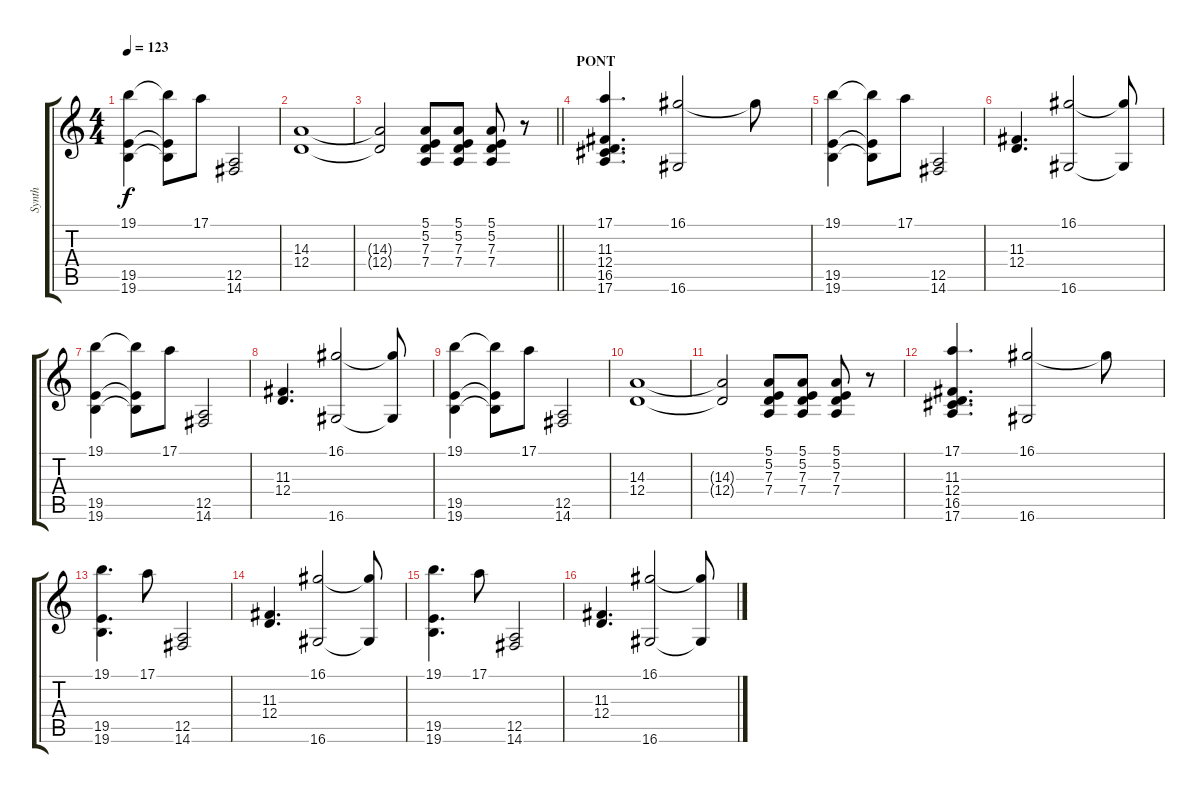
\track ("Synth" "Synth") {instrument stringensemble1}
\staff {score tabs}
\tuning (E4 B3 G3 D3 A2 E2) {hide}
\ts (4 4)
\tempo 123
\clef g2
\ks c
(19.1 19.5 19.6).4{dy f} (19.1{t} 19.5{t} 19.6{t}).8 17.1.8 (12.5 14.6).2 |
(14.3 12.4).1 |
\barLineRight lightlight
(14.3{t} 12.4{t}).2 (5.1 5.2 7.3 7.4).8 (5.1 5.2 7.3 7.4).8 (5.1 5.2 7.3 7.4).8 r.8 |
\section ("" "PONT")
(17.1 11.3 12.4 16.5 17.6).4{d} (16.1 16.6).2 16.1{t}.8 |
(19.1 19.5 19.6).4 (19.1{t} 19.5{t} 19.6{t}).8 17.1.8 (12.5 14.6).2 |
(11.3 12.4).4{d} (16.1 16.6).2 (16.1{t} 16.6{t}).8 |
(19.1 19.5 19.6).4 (19.1{t} 19.5{t} 19.6{t}).8 17.1.8 (12.5 14.6).2 |
(11.3 12.4).4{d} (16.1 16.6).2 (16.1{t} 16.6{t}).8 |
(19.1 19.5 19.6).4 (19.1{t} 19.5{t} 19.6{t}).8 17.1.8 (12.5 14.6).2 |
(14.3 12.4).1 |
(14.3{t} 12.4{t}).2 (5.1 5.2 7.3 7.4).8 (5.1 5.2 7.3 7.4).8 (5.1 5.2 7.3 7.4).8 r.8 |
(17.1 11.3 12.4 16.5 17.6).4{d} (16.1 16.6).2 16.1{t}.8 |
(19.1 19.5 19.6).4{d} 17.1.8 (12.5 14.6).2 |
(11.3 12.4).4{d} (16.1 16.6).2 (16.1{t} 16.6{t}).8 |
(19.1 19.5 19.6).4{d} 17.1.8 (12.5 14.6).2 |
(11.3 12.4).4{d} (16.1 16.6).2 (16.1{t} 16.6{t}).8
